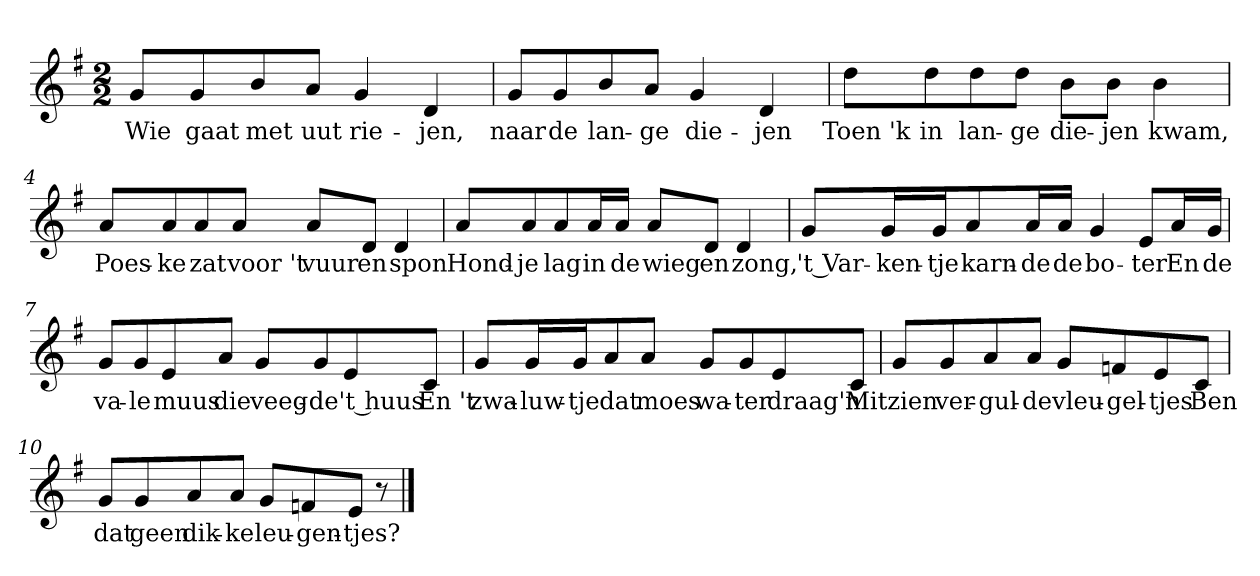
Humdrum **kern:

**kern	**text
*part1	*part1
*staff1	*staff1
*clefG2	*
*k[f#]	*
*G:	*
*M2/2	*
*MM120	*
=1	=1
8g/L	Wie
8g/	gaat
8b/	met
8a/J	uut
4g	rie-
4d	-jen,
=2	=2
8g/L	naar
8g/	de
8b/	lan-
8a/J	-ge
4g	die-
4d	-jen
=3	=3
8dd\L	Toen 'k
8dd\	in
8dd\	lan-
8dd\J	-ge
8b\L	die-
8b\J	-jen
4b	kwam,
=4	=4
8a/L	Poes-
8a/	-ke
8a/	zat
8a/J	voor 't
8a/L	vuur
8d/J	en
4d	spon
=5	=5
8a/L	Hond-
8a/	-je
8a/	lag
16a/L	in
16a/JJ	de
8a/L	wieg
8d/J	en
4d	zong,
=6	=6
8g/L	't Var-
16g/L	-ken-
16g/J	-tje
8a/	karn-
16a/L	-de
16a/JJ	de
4g	bo-
8e/L	-ter
16a/L	En
16g/JJ	de
=7	=7
8g/L	va-
8g/	-le
8e/	muus
8a/J	die
8g/L	veeg-
8g/	-de
8e/	't huus
8c/J	En 't
=8	=8
8g/L	zwa-
16g/L	-luw-
16g/J	-tje
8a/	dat
8a/J	moes
8g/L	wa-
8g/	-ter
8e/	draag'n
8c/J	Mit
=9	=9
8g/L	zien
8g/	ver-
8a/	-gul-
8a/J	-de
8g/L	vleu-
8fn/	-gel-
8e/	-tjes
8c/J	Ben
=10	=10
8g/L	dat
8g/	geen
8a/	dik-
8a/J	-ke
8g/L	leu-
8fn/	-gen-
8e/J	-tjes?
8r	.
==	==
*-	*-
